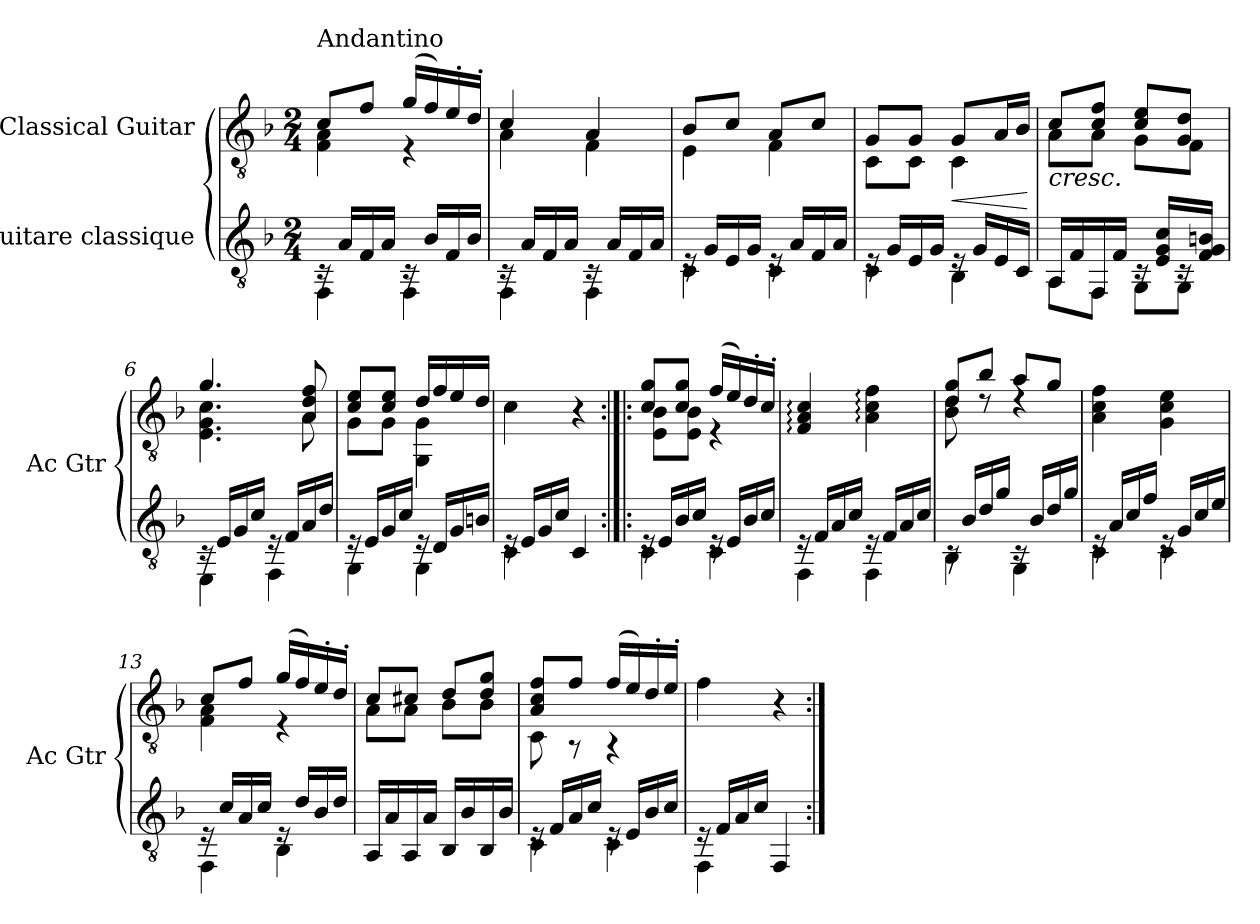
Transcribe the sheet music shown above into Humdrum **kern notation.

**kern	**kern	**dynam
*part2	*part1	*part1
*staff2	*staff1	*staff1
*I"Guitare classique	*I"Classical Guitar	*
*	*I'Ac Gtr	*
*clefGv2	*clefGv2	*
*k[b-]	*k[b-]	*
*M2/4	*M2/4	*
*MM72	*MM72	*
=1	=1	=1
*^	*^	*
!	!	!LO:TX:a:t=Andantino	!	!
16rC	4FF\	8c/L	4F\ 4A\	.
16A/LL	.	.	.	.
16F/	.	8f/J	.	.
16A/JJ	.	.	.	.
16rC	4FF\	(<16g/LL	4r	.
16B-/LL	.	16f/)	.	.
16F/	.	16e'/	.	.
16B-/JJ	.	16d'/JJ	.	.
=2	=2	=2	=2	=2
16rC	4FF\	4c/	4A\	.
16A/LL	.	.	.	.
16F/	.	.	.	.
16A/JJ	.	.	.	.
16rC	4FF\	4A/	4F\	.
16A/LL	.	.	.	.
16F/	.	.	.	.
16A/JJ	.	.	.	.
=3	=3	=3	=3	=3
16rE	4C\	8B-/L	4E\	.
16G/LL	.	.	.	.
16E/	.	8c/J	.	.
16G/JJ	.	.	.	.
16rE	4C\	8A/L	4F\	.
16A/LL	.	.	.	.
16F/	.	8c/J	.	.
16A/JJ	.	.	.	.
=4	=4	=4	=4	=4
16rE	4C\	8G/L	8C\L	.
16G/LL	.	.	.	.
16E/	.	8G/J	8C\J	.
16G/JJ	.	.	.	.
!	!	!	!	!LO:HP:b
16rE	4BB-\	8G/L	4C\	<
16G/LL	.	.	.	.
16E/	.	16A/L	.	.
16C/JJ	.	16B-/JJ	.	.
*v	*v	*	*	*
*	*v	*v	*
.	.	[
!!LO:LB:g=z
=5	=5	=5
*^	*^	*
!	!	!LO:TX:b:i:t=cresc.	!	!
16AA/LL	8AA\L	8c/L	8A\L	.
16F/	.	.	.	.
16FF/	8FF\J	8c/ 8f/J	8A\J	.
16F/JJ	.	.	.	.
16rC	8GG\L	8c/ 8e/L	8G\L	.
16E/ 16G/ 16c/LL	.	.	.	.
16rC	8GG\J	8G/ 8d/J	8F\J	.
16F/ 16G/ 16Bn/JJ	.	.	.	.
=6	=6	=6	=6	=6
16rC	4EE\	4.g/	4.E\ 4.G\ 4.c\	.
16E/LL	.	.	.	.
16G/	.	.	.	.
16c/JJ	.	.	.	.
16rE	4FF\	.	.	.
16F/LL	.	.	.	.
16A/	.	8A/ 8d/ 8f/	8A\	.
16d/JJ	.	.	.	.
=7	=7	=7	=7	=7
16rE	4GG\	8c/ 8e/L	8G\L	.
16E/LL	.	.	.	.
16G/	.	8c/ 8e/J	8G\J	.
16c/JJ	.	.	.	.
16rE	4GG\	16d/LL	4GG\ 4G\	.
16D/LL	.	16f/	.	.
16G/	.	16e/	.	.
16Bn/JJ	.	16d/JJ	.	.
*	*	*v	*v	*
=8	=8	=8	=8
16rE	4C\	4c\	.
16E/LL	.	.	.
16G/	.	.	.
16c/JJ	.	.	.
4C/	4rAAyy	4r	.
!!LO:LB:g=z
=9:|!|:	=9:|!|:	=9:|!|:	=9:|!|:
*	*	*^	*
16rE	4C\	8c/ 8g/L	8E\ 8B-\L	.
16E/LL	.	.	.	.
16B-/	.	8c/ 8g/J	8E\ 8B-\J	.
16c/JJ	.	.	.	.
16rE	4C\	(<16f/LL	4r	.
16E/LL	.	16e/)	.	.
16B-/	.	16d'/	.	.
16c/JJ	.	16c'/JJ	.	.
*	*	*v	*v	*
=10	=10	=10	=10
16rE	4FF\	4F/: 4A/: 4c/:	.
16F/LL	.	.	.
16A/	.	.	.
16c/JJ	.	.	.
16rE	4FF\	4A\: 4c\: 4f\:	.
16F/LL	.	.	.
16A/	.	.	.
16c/JJ	.	.	.
=11	=11	=11	=11
*	*	*^	*
16rC	4BB-\	8d/ 8g/L	8B-\ 8d\	.
16B-/LL	.	.	.	.
16d/	.	8b-/J	8rd	.
16g/JJ	.	.	.	.
16rC	4GG\	8a/L	4rd	.
16B-/LL	.	.	.	.
16d/	.	8g/J	.	.
16g/JJ	.	.	.	.
*	*	*v	*v	*
=12	=12	=12	=12
16rE	4C\	4A\ 4c\ 4f\	.
16A/LL	.	.	.
16c/	.	.	.
16f/JJ	.	.	.
16rE	4C\	4G\ 4c\ 4e\	.
16G/LL	.	.	.
16c/	.	.	.
16e/JJ	.	.	.
!!LO:LB:g=z
=13	=13	=13	=13
*	*	*^	*
16rE	4FF\	8c/L	4F\ 4A\	.
16c/LL	.	.	.	.
16A/	.	8f/J	.	.
16c/JJ	.	.	.	.
16rE	4BB-\	(<16g/LL	4r	.
16d/LL	.	16f/)	.	.
16B-/	.	16e'/	.	.
16d/JJ	.	16d'/JJ	.	.
*v	*v	*	*	*
=14	=14	=14	=14
16AA/LL	8c/L	8A\L	.
16A/	.	.	.
16AA/	8c#X/J	8A\J	.
16A/JJ	.	.	.
16BB-/LL	8d/L	8B-\L	.
16B-/	.	.	.
16BB-/	8d/ 8g/J	8B-\J	.
16B-/JJ	.	.	.
=15	=15	=15	=15
*^	*	*	*
16rE	4C\	8A/ 8c/ 8f/L	8C\	.
16F/LL	.	.	.	.
16A/	.	8f/J	8r	.
16c/JJ	.	.	.	.
16rE	4C\	(<16f/LL	4r	.
16E/LL	.	16e/)	.	.
16B-/	.	16d'/	.	.
16c/JJ	.	16e'/JJ	.	.
*	*	*v	*v	*
=16	=16	=16	=16
16rE	4FF\	4f\	.
16F/LL	.	.	.
16A/	.	.	.
16c/JJ	.	.	.
4FF/	4rDDyy	4r	.
*v	*v	*	*
=:|!	=:|!	=:|!
*-	*-	*-
